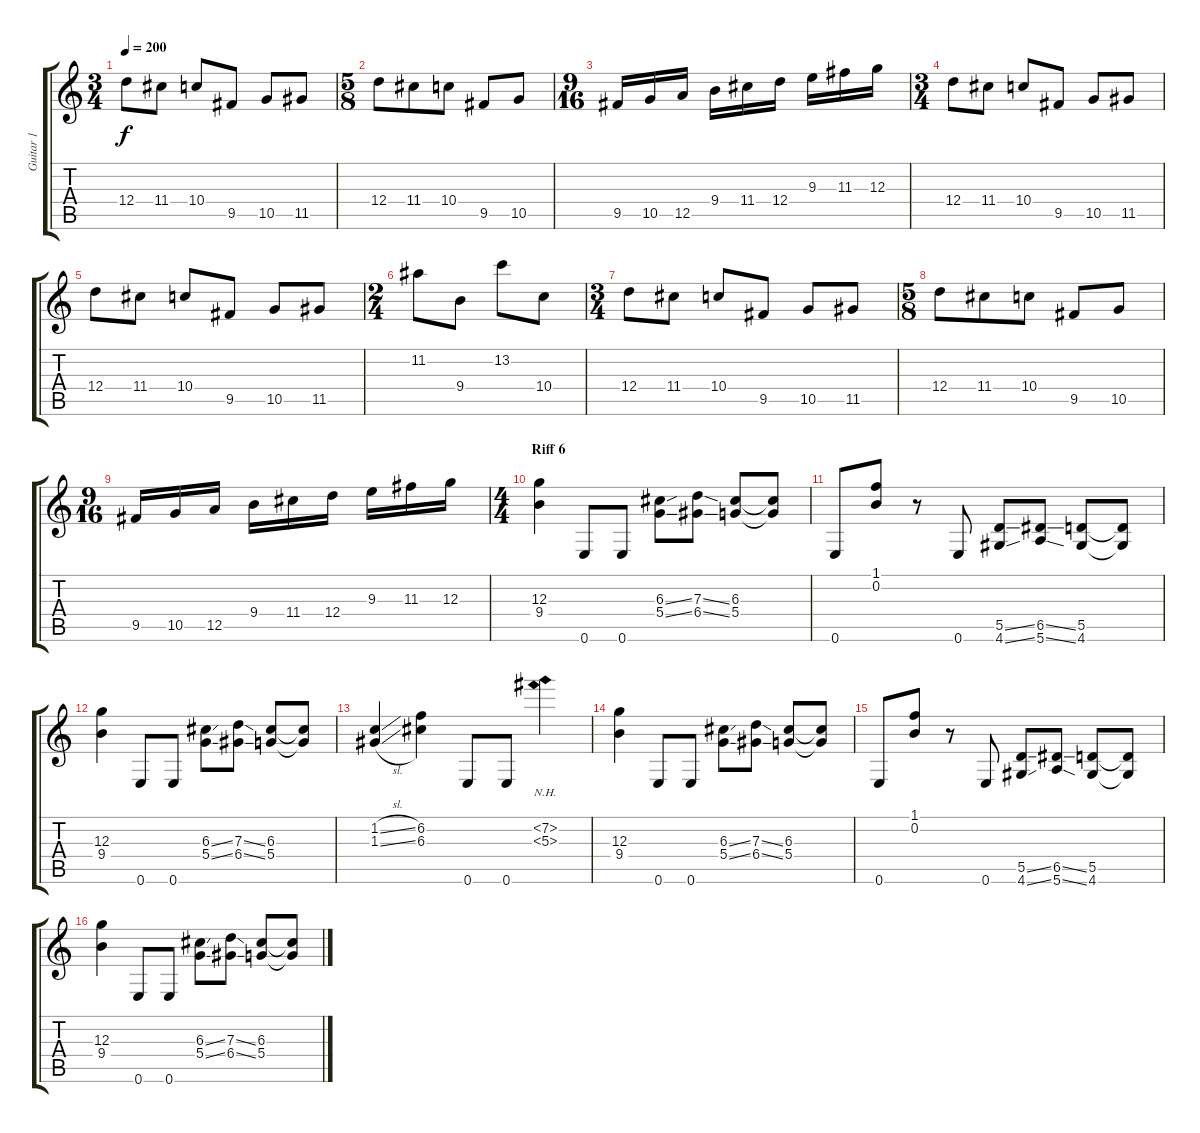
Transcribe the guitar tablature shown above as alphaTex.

\track ("Guitar 1" "Guitar 1") {instrument distortionguitar}
\staff {score tabs}
\tuning (E4 B3 G3 D3 A2 E2) {hide}
\ts (3 4)
\tempo 200
\clef g2
\ks c
12.4.8{dy f} 11.4.8 10.4.8 9.5.8 10.5.8 11.5.8 |
\ts (5 8)
12.4.8 11.4.8 10.4.8 9.5.8 10.5.8 |
\ts (9 16)
9.5.16 10.5.16 12.5.16 9.4.16 11.4.16 12.4.16 9.3.16 11.3.16 12.3.16 |
\ts (3 4)
12.4.8 11.4.8 10.4.8 9.5.8 10.5.8 11.5.8 |
12.4.8 11.4.8 10.4.8 9.5.8 10.5.8 11.5.8 |
\ts (2 4)
11.2.8 9.4.8 13.2.8 10.4.8 |
\ts (3 4)
12.4.8 11.4.8 10.4.8 9.5.8 10.5.8 11.5.8 |
\ts (5 8)
12.4.8 11.4.8 10.4.8 9.5.8 10.5.8 |
\ts (9 16)
9.5.16 10.5.16 12.5.16 9.4.16 11.4.16 12.4.16 9.3.16 11.3.16 12.3.16 |
\ts (4 4)
\section ("" "Riff 6")
(12.3 9.4).4{instrument distortionguitar} 0.6.8 0.6.8 (6.3{ss} 5.4{ss}).8 (7.3{ss} 6.4{ss}).8 (6.3 5.4).8 (6.3{t} 5.4{t}).8 |
0.6.8 (1.1 0.2).8 r.8 0.6.8 (5.5{ss} 4.6{ss}).8 (6.5{ss} 5.6{ss}).8 (5.5 4.6).8 (5.5{t} 4.6{t}).8 |
(12.3 9.4).4 0.6.8 0.6.8 (6.3{ss} 5.4{ss}).8 (7.3{ss} 6.4{ss}).8 (6.3 5.4).8 (6.3{t} 5.4{t}).8 |
(1.2{sl} 1.3{sl}).4 (6.2 6.3).4 0.6.8 0.6.8 (7.2{nh} 5.3{nh}).4 |
(12.3 9.4).4 0.6.8 0.6.8 (6.3{ss} 5.4{ss}).8 (7.3{ss} 6.4{ss}).8 (6.3 5.4).8 (6.3{t} 5.4{t}).8 |
0.6.8 (1.1 0.2).8 r.8 0.6.8 (5.5{ss} 4.6{ss}).8 (6.5{ss} 5.6{ss}).8 (5.5 4.6).8 (5.5{t} 4.6{t}).8 |
(12.3 9.4).4 0.6.8 0.6.8 (6.3{ss} 5.4{ss}).8 (7.3{ss} 6.4{ss}).8 (6.3 5.4).8 (6.3{t} 5.4{t}).8
